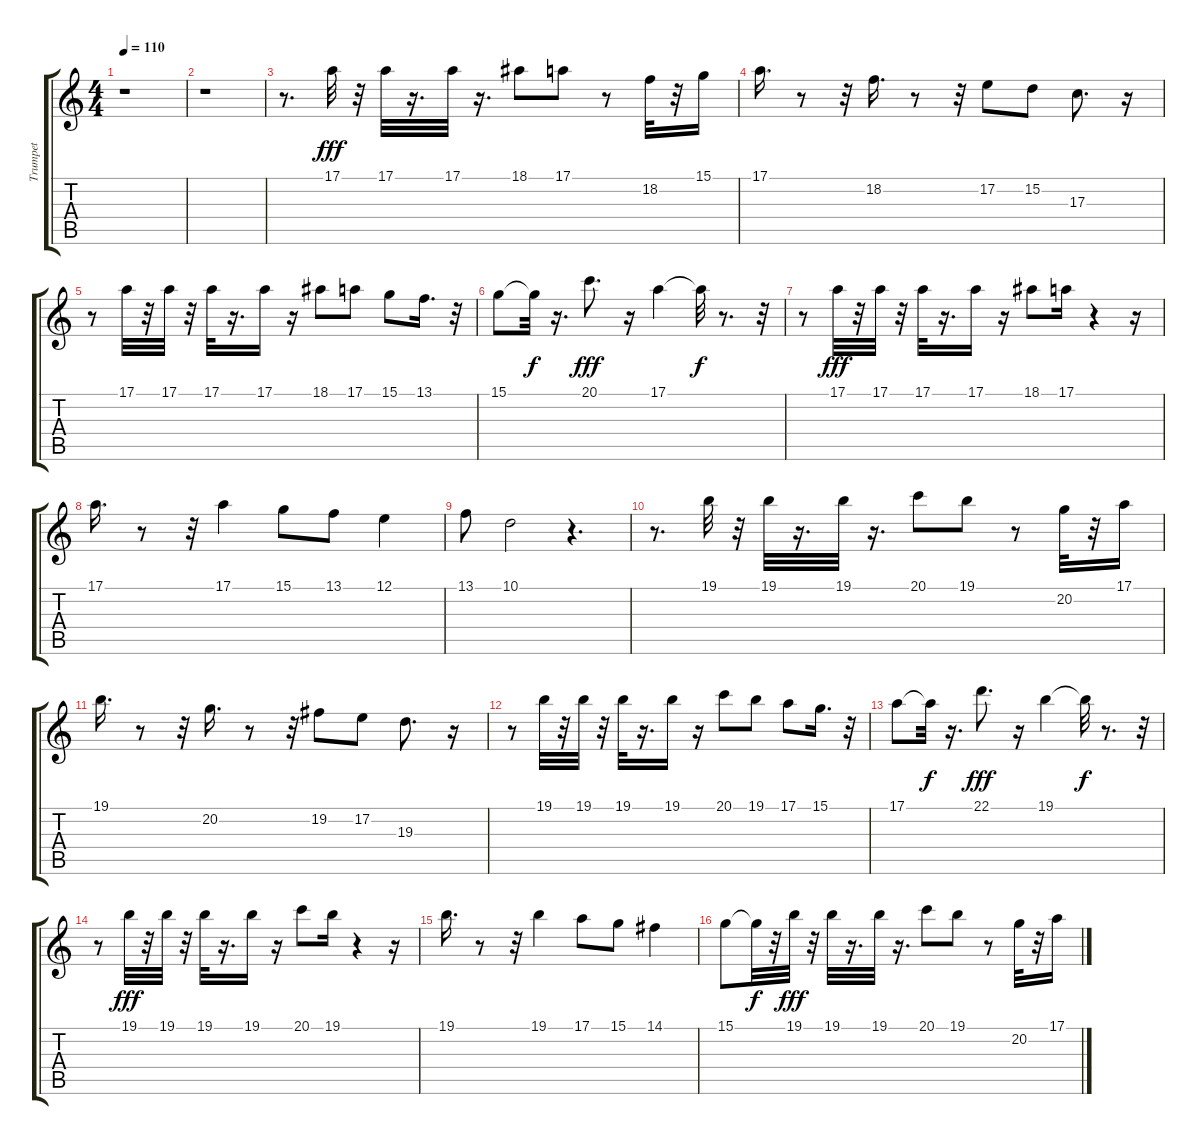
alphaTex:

\track ("Trumpet             " "Trumpet   ") {instrument trumpet}
\staff {score tabs}
\tuning (E4 B3 G3 D3 A2 E2) {hide}
\ts (4 4)
\tempo 110
\clef g2
\ks c
r.1{dy fff} |
r.1 |
r.8{d} 17.1.32 r.32 17.1.32 r.16{d} 17.1.32 r.16{d} 18.1.8 17.1.8 r.8 18.2.32 r.32 15.1.16 |
17.1.16{d} r.8 r.32 18.2.16{d} r.8 r.32 17.2.8 15.2.8 17.3.8{d} r.16 |
r.8 17.1.32 r.32 17.1.32 r.32 17.1.32 r.16{d} 17.1.16 r.16 18.1.8 17.1.8 15.1.8 13.1.16{d} r.32 |
15.1.8 15.1{t}.32{dy f} r.16{d} 20.1.8{d dy fff} r.16 17.1.4 17.1{t}.32{dy f} r.8{d} r.32 |
r.8 17.1.32{dy fff} r.32 17.1.32 r.32 17.1.32 r.16{d} 17.1.16 r.16 18.1.8 17.1.16 r.4 r.16 |
17.1.16{d} r.8 r.32 17.1.4 15.1.8 13.1.8 12.1.4 |
13.1.8 10.1.2 r.4{d} |
r.8{d} 19.1.32 r.32 19.1.32 r.16{d} 19.1.32 r.16{d} 20.1.8 19.1.8 r.8 20.2.32 r.32 17.1.16 |
19.1.16{d} r.8 r.32 20.2.16{d} r.8 r.32 19.2.8 17.2.8 19.3.8{d} r.16 |
r.8 19.1.32 r.32 19.1.32 r.32 19.1.32 r.16{d} 19.1.16 r.16 20.1.8 19.1.8 17.1.8 15.1.16{d} r.32 |
17.1.8 17.1{t}.32{dy f} r.16{d} 22.1.8{d dy fff} r.16 19.1.4 19.1{t}.32{dy f} r.8{d} r.32 |
r.8 19.1.32{dy fff} r.32 19.1.32 r.32 19.1.32 r.16{d} 19.1.16 r.16 20.1.8 19.1.16 r.4 r.16 |
19.1.16{d} r.8 r.32 19.1.4 17.1.8 15.1.8 14.1.4 |
15.1.8 15.1{t}.32{dy f} r.32 19.1.32{dy fff} r.32 19.1.32 r.16{d} 19.1.32 r.16{d} 20.1.8 19.1.8 r.8 20.2.32 r.32 17.1.16
